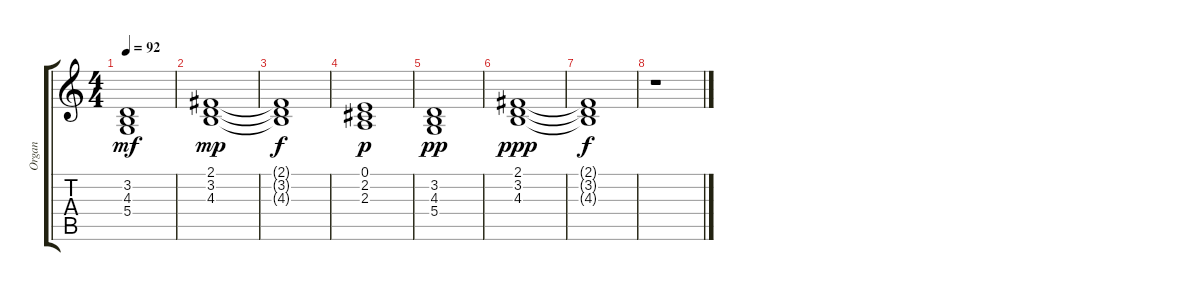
\track ("Organ" "Organ") {instrument stringensemble1}
\staff {score tabs}
\tuning (E4 B3 G3 D3 A2 E2) {hide}
\ts (4 4)
\tempo 92
\clef g2
\ks c
(3.2 4.3 5.4).1{dy mf} |
(2.1 3.2 4.3).1{dy mp} |
(2.1{t} 3.2{t} 4.3{t}).1{dy f} |
(0.1 2.2 2.3).1{dy p} |
(3.2 4.3 5.4).1{dy pp} |
(2.1 3.2 4.3).1{dy ppp} |
(2.1{t} 3.2{t} 4.3{t}).1{dy f} |
r.1
